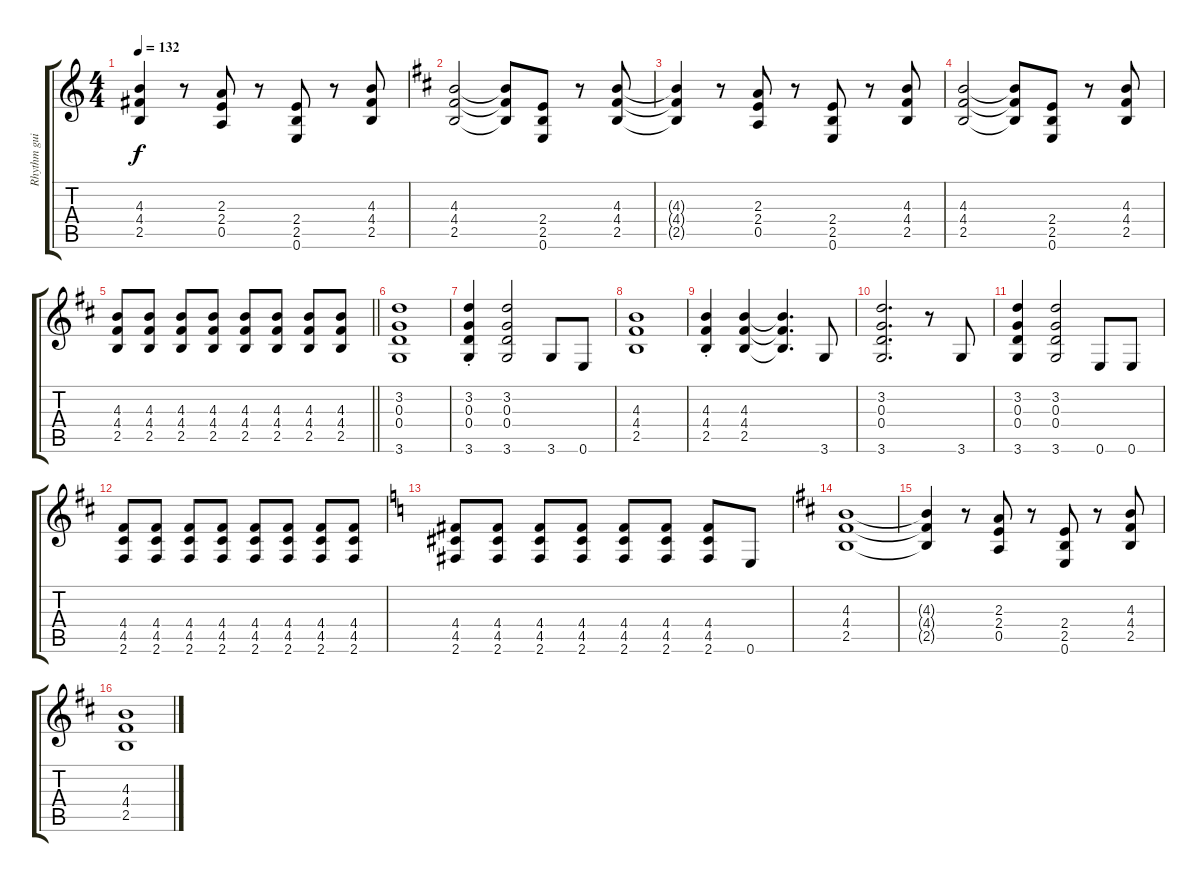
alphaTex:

\track ("Rhythm guitar" "Rhythm gui") {instrument overdrivenguitar}
\staff {score tabs}
\tuning (E4 B3 G3 D3 A2 E2) {hide}
\ts (4 4)
\tempo 132
\clef g2
\ks c
(4.3{t} 4.4{t} 2.5{t}).4{dy f} r.8 (2.3 2.4 0.5).8 r.8 (2.4 2.5 0.6).8 r.8 (4.3 4.4 2.5).8 |
\ks d
(4.3 4.4 2.5).2 (4.3{t} 4.4{t} 2.5{t}).8 (2.4 2.5 0.6).8 r.8 (4.3 4.4 2.5).8 |
(4.3{t} 4.4{t} 2.5{t}).4 r.8 (2.3 2.4 0.5).8 r.8 (2.4 2.5 0.6).8 r.8 (4.3 4.4 2.5).8 |
(4.3 4.4 2.5).2 (4.3{t} 4.4{t} 2.5{t}).8 (2.4 2.5 0.6).8 r.8 (4.3 4.4 2.5).8 |
\barLineRight lightlight
(4.3 4.4 2.5).8 (4.3 4.4 2.5).8 (4.3 4.4 2.5).8 (4.3 4.4 2.5).8 (4.3 4.4 2.5).8 (4.3 4.4 2.5).8 (4.3 4.4 2.5).8 (4.3 4.4 2.5).8 |
(3.2 0.3 0.4 3.6).1 |
(3.2{st} 0.3{st} 0.4{st} 3.6{st}).4 (3.2 0.3 0.4 3.6).2 3.6.8 0.6.8 |
(4.3 4.4 2.5).1 |
(4.3{st} 4.4{st} 2.5{st}).4 (4.3 4.4 2.5).4 (4.3{t} 4.4{t} 2.5{t}).4{d} 3.6.8 |
(3.2 0.3 0.4 3.6).2{d} r.8 3.6.8 |
(3.2 0.3 0.4 3.6).4 (3.2 0.3 0.4 3.6).2 0.6.8 0.6.8 |
(4.4 4.5 2.6).8 (4.4 4.5 2.6).8 (4.4 4.5 2.6).8 (4.4 4.5 2.6).8 (4.4 4.5 2.6).8 (4.4 4.5 2.6).8 (4.4 4.5 2.6).8 (4.4 4.5 2.6).8 |
\ks c
(4.4 4.5 2.6).8 (4.4 4.5 2.6).8 (4.4 4.5 2.6).8 (4.4 4.5 2.6).8 (4.4 4.5 2.6).8 (4.4 4.5 2.6).8 (4.4 4.5 2.6).8 0.6.8 |
\ks d
(4.3 4.4 2.5).1 |
(4.3{t} 4.4{t} 2.5{t}).4 r.8 (2.3 2.4 0.5).8 r.8 (2.4 2.5 0.6).8 r.8 (4.3 4.4 2.5).8 |
(4.3 4.4 2.5).1
